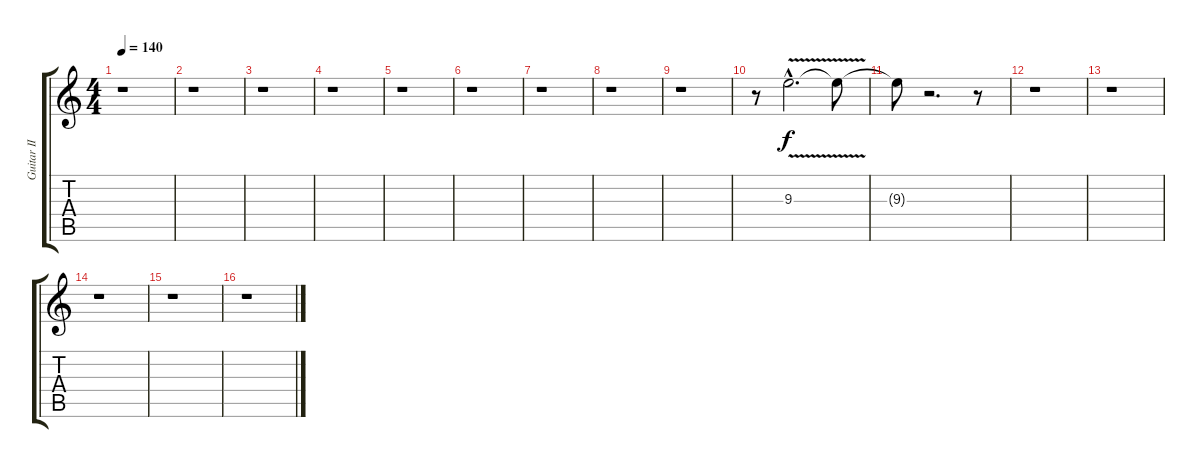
\track ("Guitar II" "Guitar II") {instrument distortionguitar}
\staff {score tabs}
\tuning (E4 B3 G3 D3 A2 E2) {hide}
\ts (4 4)
\tempo 140
\clef g2
\ks c
r.1{dy f} |
r.1 |
r.1 |
r.1 |
r.1 |
r.1 |
r.1 |
r.1 |
r.1 |
r.8 9.3{v hac}.2{d} 9.3{t}.8 |
9.3{t}.8 r.2{d} r.8 |
r.1 |
r.1 |
r.1 |
r.1 |
r.1
